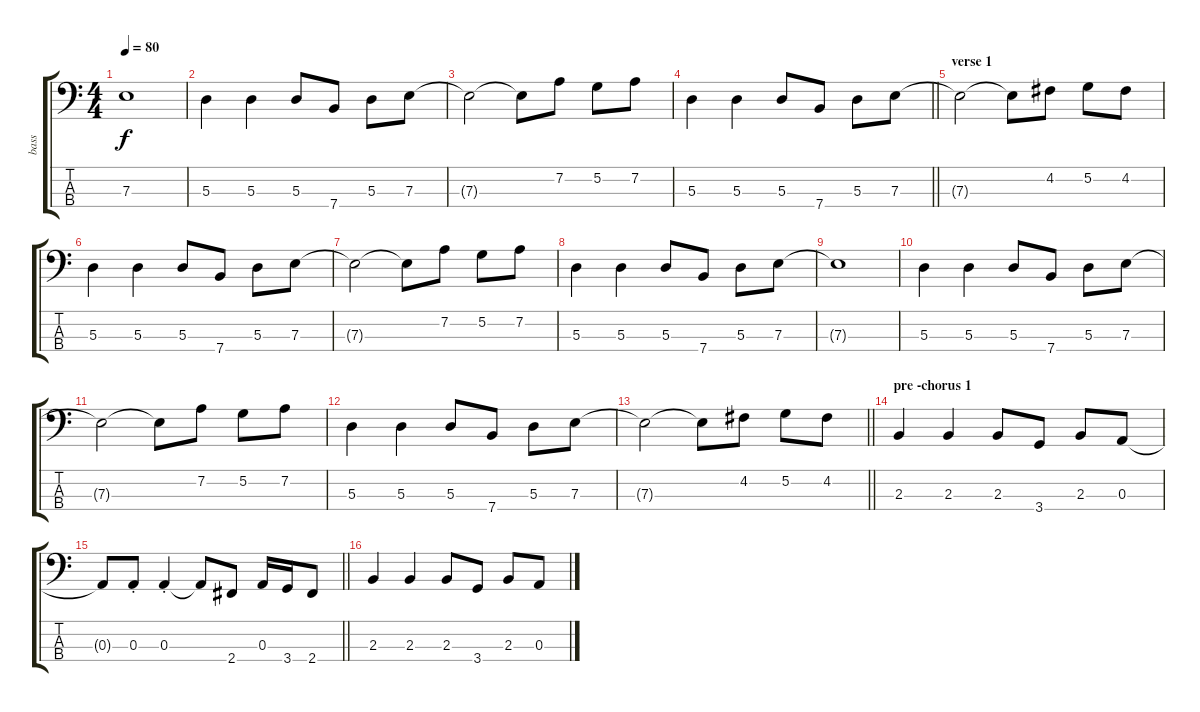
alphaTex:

\track ("bass" "bass") {instrument electricbassfinger}
\staff {score tabs}
\tuning (G2 D2 A1 E1) {hide}
\ts (4 4)
\tempo 80
\clef f4
\ks c
7.3{t}.1{dy f} |
5.3.4 5.3.4 5.3.8 7.4.8 5.3.8 7.3.8 |
7.3{t}.2 7.3{t}.8 7.2.8 5.2.8 7.2.8 |
\barLineRight lightlight
5.3.4 5.3.4 5.3.8 7.4.8 5.3.8 7.3.8 |
\section ("" "verse 1")
7.3{t}.2 7.3{t}.8 4.2.8 5.2.8 4.2.8 |
5.3.4 5.3.4 5.3.8 7.4.8 5.3.8 7.3.8 |
7.3{t}.2 7.3{t}.8 7.2.8 5.2.8 7.2.8 |
5.3.4 5.3.4 5.3.8 7.4.8 5.3.8 7.3.8 |
7.3{t}.1 |
5.3.4 5.3.4 5.3.8 7.4.8 5.3.8 7.3.8 |
7.3{t}.2 7.3{t}.8 7.2.8 5.2.8 7.2.8 |
5.3.4 5.3.4 5.3.8 7.4.8 5.3.8 7.3.8 |
\barLineRight lightlight
7.3{t}.2 7.3{t}.8 4.2.8 5.2.8 4.2.8 |
\section ("" "pre -chorus 1")
2.3.4 2.3.4 2.3.8 3.4.8 2.3.8 0.3.8 |
\barLineRight lightlight
0.3{t}.8 0.3{st}.8 0.3{st}.4 0.3{t}.8 2.4.8 0.3.16 3.4.16 2.4.8 |
2.3.4 2.3.4 2.3.8 3.4.8 2.3.8 0.3.8
